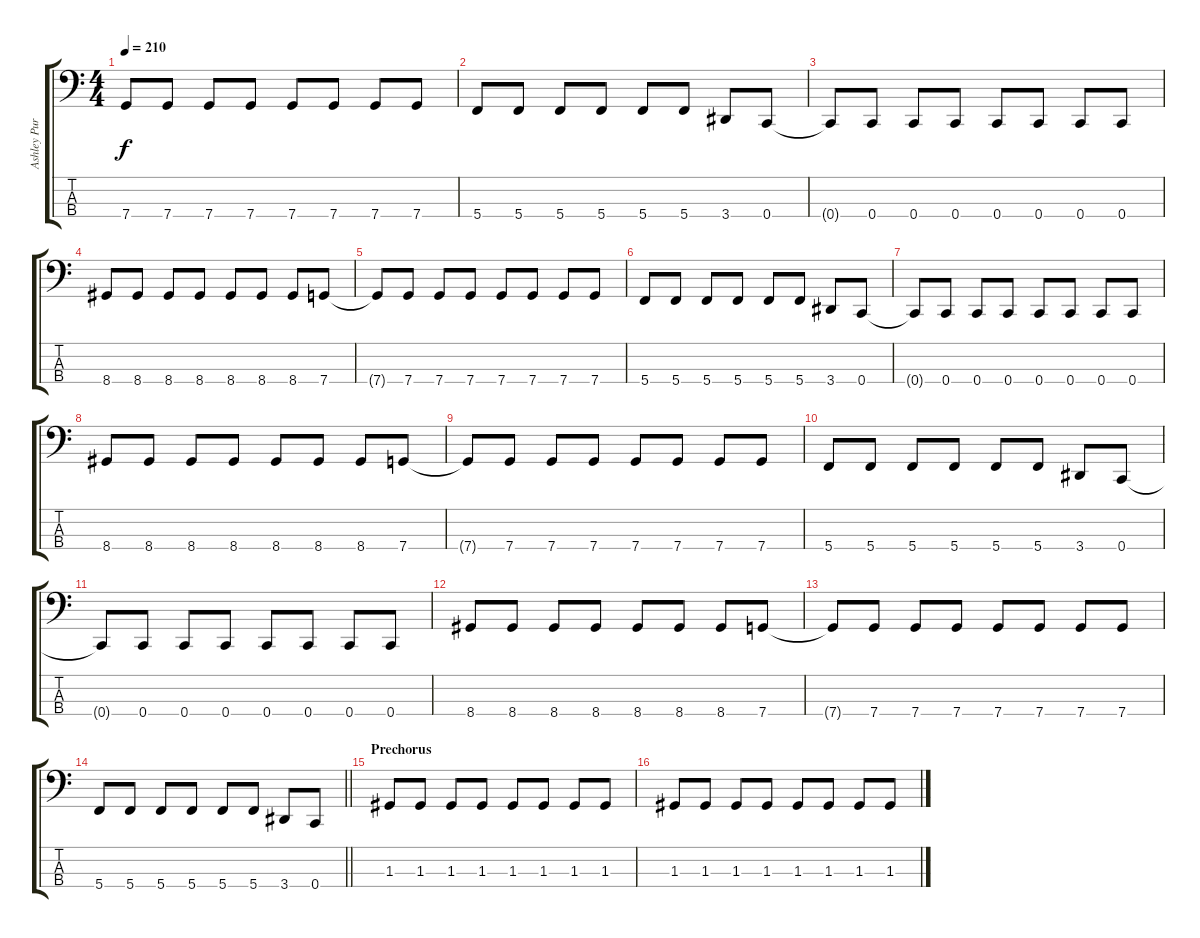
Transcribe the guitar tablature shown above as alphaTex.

\track ("Ashley Purdy" "Ashley Pur") {instrument electricbasspick}
\staff {score tabs}
\tuning (F2 C2 G1 C1) {hide}
\ts (4 4)
\tempo 210
\clef f4
\ks c
7.4{t}.8{dy f} 7.4.8 7.4.8 7.4.8 7.4.8 7.4.8 7.4.8 7.4.8 |
5.4.8 5.4.8 5.4.8 5.4.8 5.4.8 5.4.8 3.4.8 0.4.8 |
0.4{t}.8 0.4.8 0.4.8 0.4.8 0.4.8 0.4.8 0.4.8 0.4.8 |
8.4.8 8.4.8 8.4.8 8.4.8 8.4.8 8.4.8 8.4.8 7.4.8 |
7.4{t}.8 7.4.8 7.4.8 7.4.8 7.4.8 7.4.8 7.4.8 7.4.8 |
5.4.8 5.4.8 5.4.8 5.4.8 5.4.8 5.4.8 3.4.8 0.4.8 |
0.4{t}.8 0.4.8 0.4.8 0.4.8 0.4.8 0.4.8 0.4.8 0.4.8 |
8.4.8 8.4.8 8.4.8 8.4.8 8.4.8 8.4.8 8.4.8 7.4.8 |
7.4{t}.8 7.4.8 7.4.8 7.4.8 7.4.8 7.4.8 7.4.8 7.4.8 |
5.4.8 5.4.8 5.4.8 5.4.8 5.4.8 5.4.8 3.4.8 0.4.8 |
0.4{t}.8 0.4.8 0.4.8 0.4.8 0.4.8 0.4.8 0.4.8 0.4.8 |
8.4.8 8.4.8 8.4.8 8.4.8 8.4.8 8.4.8 8.4.8 7.4.8 |
7.4{t}.8 7.4.8 7.4.8 7.4.8 7.4.8 7.4.8 7.4.8 7.4.8 |
\barLineRight lightlight
5.4.8 5.4.8 5.4.8 5.4.8 5.4.8 5.4.8 3.4.8 0.4.8 |
\section ("" "Prechorus")
1.3.8 1.3.8 1.3.8 1.3.8 1.3.8 1.3.8 1.3.8 1.3.8 |
1.3.8 1.3.8 1.3.8 1.3.8 1.3.8 1.3.8 1.3.8 1.3.8
